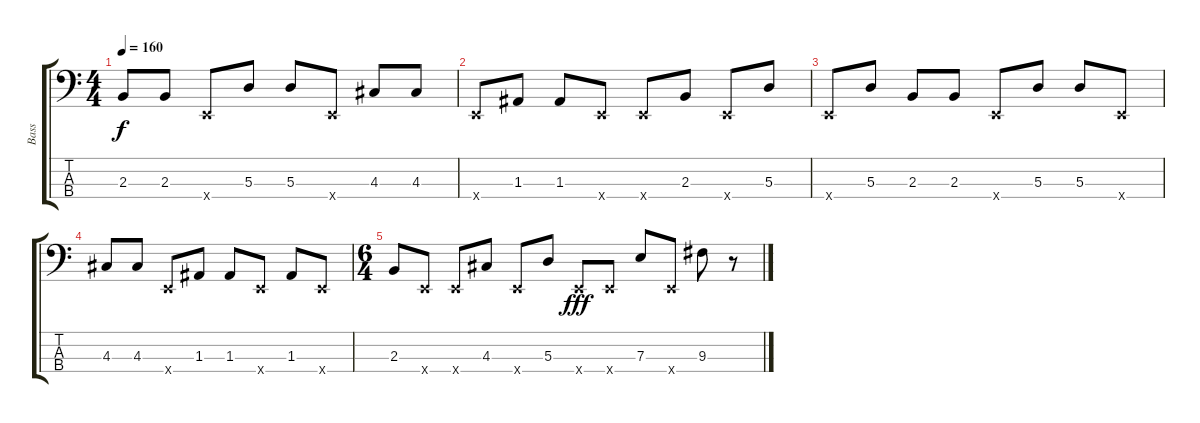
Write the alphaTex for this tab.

\track ("Bass" "Bass") {instrument electricbassfinger}
\staff {score tabs}
\tuning (G2 D2 A1 E1) {hide}
\ts (4 4)
\tempo 160
\clef f4
\ks c
2.3.8{dy f} 2.3.8 0.4{x}.8 5.3.8 5.3.8 0.4{x}.8 4.3.8 4.3.8 |
0.4{x}.8 1.3.8 1.3.8 0.4{x}.8 0.4{x}.8 2.3.8 0.4{x}.8 5.3.8 |
0.4{x}.8 5.3.8 2.3.8 2.3.8 0.4{x}.8 5.3.8 5.3.8 0.4{x}.8 |
4.3.8 4.3.8 0.4{x}.8 1.3.8 1.3.8 0.4{x}.8 1.3.8 0.4{x}.8 |
\ts (6 4)
2.3.8 0.4{x}.8 0.4{x}.8 4.3.8 0.4{x}.8 5.3.8 0.4{x}.8{dy fff} 0.4{x}.8 7.3.8 0.4{x}.8 9.3.8 r.8
